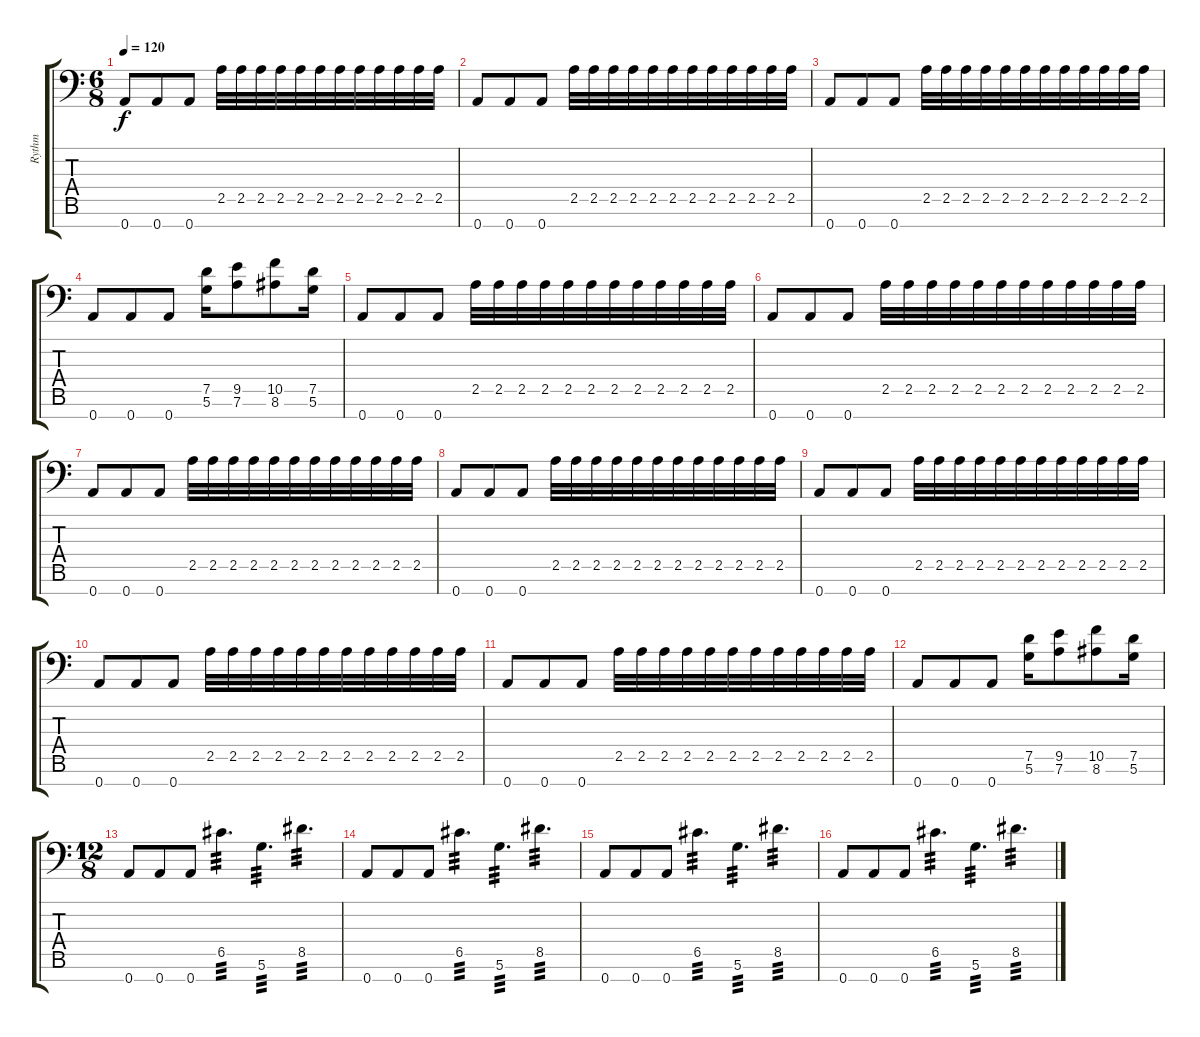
\track ("Rythm" "Rythm") {instrument distortionguitar}
\staff {score tabs}
\tuning (D4 A3 F3 C3 G2 D2 A1) {hide}
\ts (6 8)
\tempo 120
\clef f4
\ks c
0.7.8{dy f} 0.7.8 0.7.8 2.5.32 2.5.32 2.5.32 2.5.32 2.5.32 2.5.32 2.5.32 2.5.32 2.5.32 2.5.32 2.5.32 2.5.32 |
0.7.8 0.7.8 0.7.8 2.5.32 2.5.32 2.5.32 2.5.32 2.5.32 2.5.32 2.5.32 2.5.32 2.5.32 2.5.32 2.5.32 2.5.32 |
0.7.8 0.7.8 0.7.8 2.5.32 2.5.32 2.5.32 2.5.32 2.5.32 2.5.32 2.5.32 2.5.32 2.5.32 2.5.32 2.5.32 2.5.32 |
0.7.8 0.7.8 0.7.8 (7.5 5.6).16 (9.5 7.6).8 (10.5 8.6).8 (7.5 5.6).16 |
0.7.8 0.7.8 0.7.8 2.5.32 2.5.32 2.5.32 2.5.32 2.5.32 2.5.32 2.5.32 2.5.32 2.5.32 2.5.32 2.5.32 2.5.32 |
0.7.8 0.7.8 0.7.8 2.5.32 2.5.32 2.5.32 2.5.32 2.5.32 2.5.32 2.5.32 2.5.32 2.5.32 2.5.32 2.5.32 2.5.32 |
0.7.8 0.7.8 0.7.8 2.5.32 2.5.32 2.5.32 2.5.32 2.5.32 2.5.32 2.5.32 2.5.32 2.5.32 2.5.32 2.5.32 2.5.32 |
0.7.8 0.7.8 0.7.8 2.5.32 2.5.32 2.5.32 2.5.32 2.5.32 2.5.32 2.5.32 2.5.32 2.5.32 2.5.32 2.5.32 2.5.32 |
0.7.8 0.7.8 0.7.8 2.5.32 2.5.32 2.5.32 2.5.32 2.5.32 2.5.32 2.5.32 2.5.32 2.5.32 2.5.32 2.5.32 2.5.32 |
0.7.8 0.7.8 0.7.8 2.5.32 2.5.32 2.5.32 2.5.32 2.5.32 2.5.32 2.5.32 2.5.32 2.5.32 2.5.32 2.5.32 2.5.32 |
0.7.8 0.7.8 0.7.8 2.5.32 2.5.32 2.5.32 2.5.32 2.5.32 2.5.32 2.5.32 2.5.32 2.5.32 2.5.32 2.5.32 2.5.32 |
0.7.8 0.7.8 0.7.8 (7.5 5.6).16 (9.5 7.6).8 (10.5 8.6).8 (7.5 5.6).16 |
\ts (12 8)
0.7.8 0.7.8 0.7.8 6.5.4{d tp 3} 5.6.4{d tp 3} 8.5.4{d tp 3} |
0.7.8 0.7.8 0.7.8 6.5.4{d tp 3} 5.6.4{d tp 3} 8.5.4{d tp 3} |
0.7.8 0.7.8 0.7.8 6.5.4{d tp 3} 5.6.4{d tp 3} 8.5.4{d tp 3} |
0.7.8 0.7.8 0.7.8 6.5.4{d tp 3} 5.6.4{d tp 3} 8.5.4{d tp 3}
